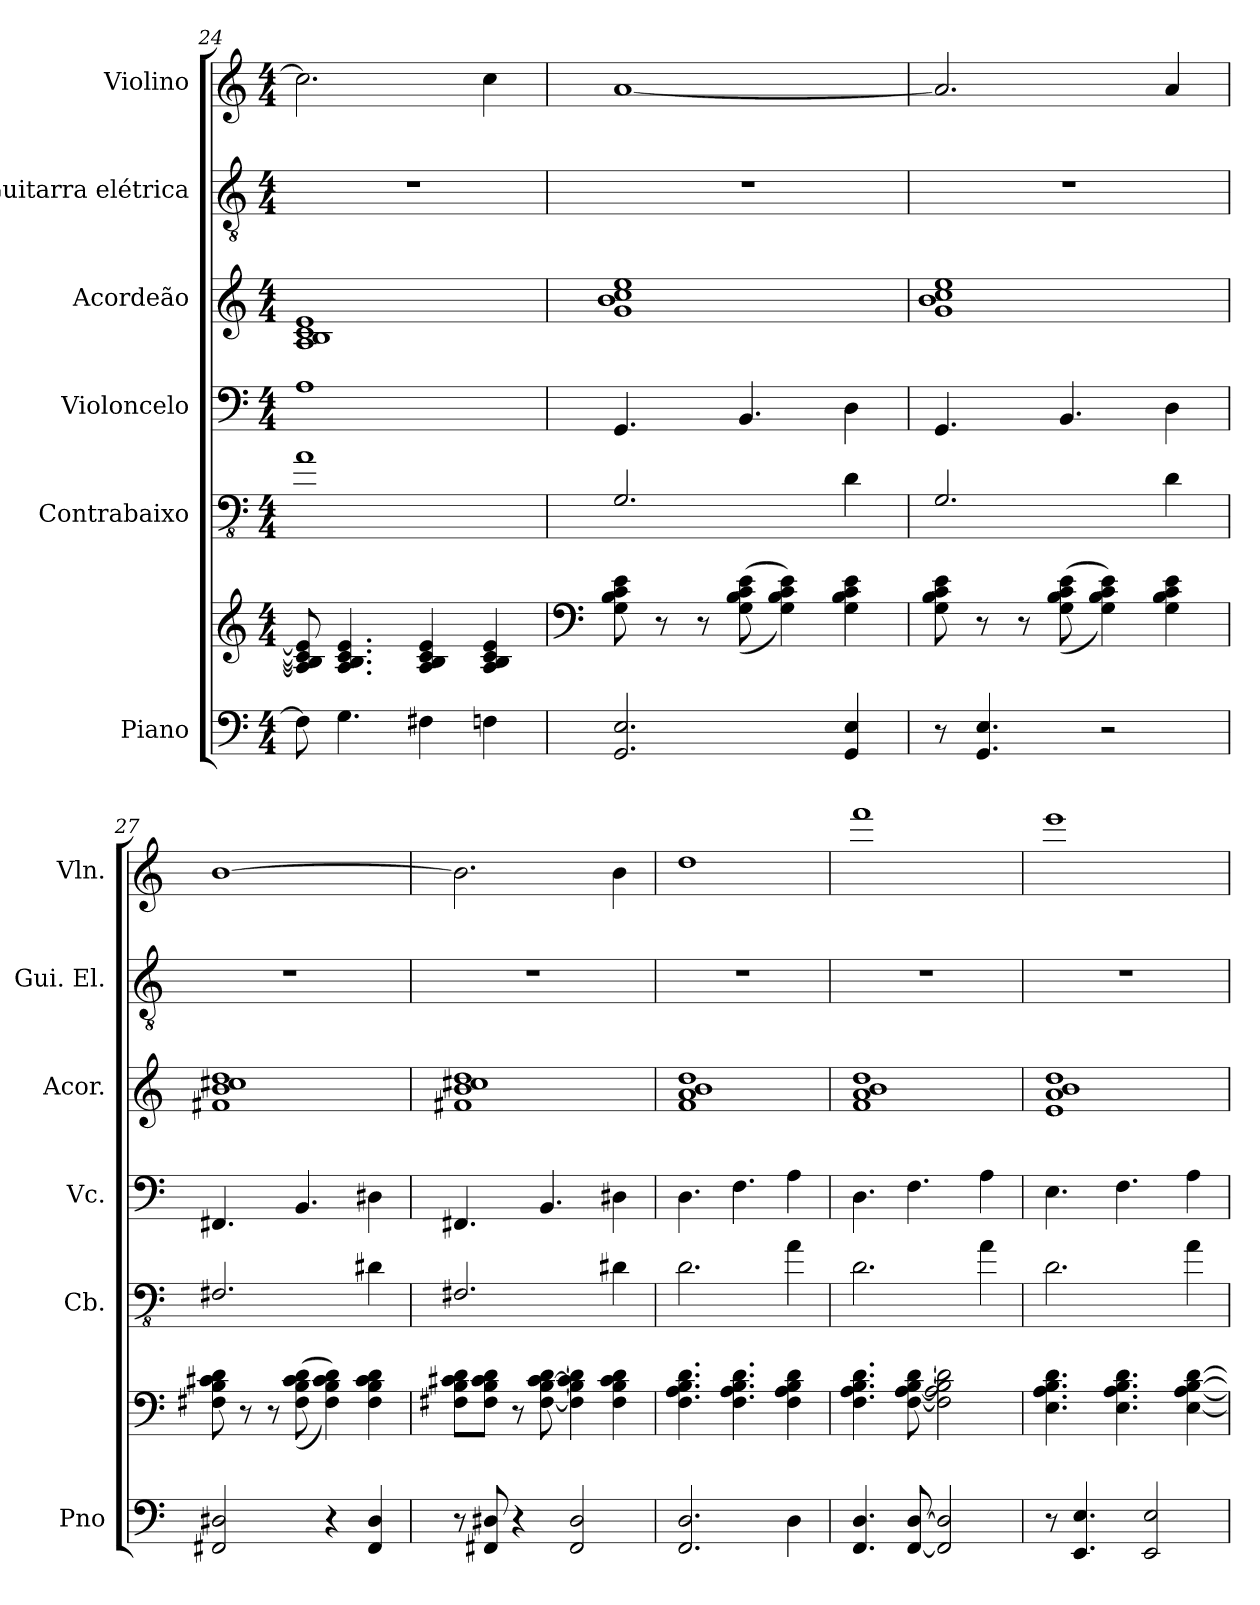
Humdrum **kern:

**kern	**kern	**kern	**kern	**kern	**kern	**kern
*part6	*part6	*part5	*part4	*part3	*part2	*part1
*staff7	*staff6	*staff5	*staff4	*staff3	*staff2	*staff1
*I"Piano	*	*I"Contrabaixo	*I"Violoncelo	*I"Acordeão	*I"Guitarra elétrica	*I"Violino
*I'Pno	*	*I'Cb.	*I'Vc.	*I'Acor.	*I'Gui. El.	*I'Vln.
*clefF4	*clefG2	*clefFv4	*clefF4	*clefG2	*clefGv2	*clefG2
*	*	*ITrd7c12	*	*	*	*
*k[]	*k[]	*k[]	*k[]	*k[]	*k[]	*k[]
*M4/4	*M4/4	*M4/4	*M4/4	*M4/4	*M4/4	*M4/4
=24	=24	=24	=24	=24	=24	=24
8F#\]	8A/] 8B/] 8c/] 8e/]	1AA	1A	1A 1B 1c 1e	1r	2.cc\]
4.G\	4.A/ 4.B/ 4.c/ 4.e/	.	.	.	.	.
4F#X\	4A/ 4B/ 4c/ 4e/	.	.	.	.	.
4Fn\	4A/ 4B/ 4c/ 4e/	.	.	.	.	4cc\
!!LO:LB:g=z
=25	=25	=25	=25	=25	=25	=25
*	*clefF4	*	*	*	*	*
2.GG/ 2.E/	8G\ 8B\ 8c\ 8e\	2.GGG/	4.GG/	1g 1b 1cc 1ee	1r	[1a
.	8r	.	.	.	.	.
.	8r	.	.	.	.	.
.	((8G\ 8B\ 8c\ 8e\	.	4.BB/	.	.	.
.	4G\ 4B\ 4c\ 4e\))	.	.	.	.	.
4GG/ 4E/	4G\ 4B\ 4c\ 4e\	4DD\	4D\	.	.	.
=26	=26	=26	=26	=26	=26	=26
8r	8G\ 8B\ 8c\ 8e\	2.GGG/	4.GG/	1g 1b 1cc 1ee	1r	2.a/]
4.GG/ 4.E/	8r	.	.	.	.	.
.	8r	.	.	.	.	.
.	((8G\ 8B\ 8c\ 8e\	.	4.BB/	.	.	.
2r	4G\ 4B\ 4c\ 4e\))	.	.	.	.	.
.	4G\ 4B\ 4c\ 4e\	4DD\	4D\	.	.	4a/
=27	=27	=27	=27	=27	=27	=27
2FF#X/ 2D#X/	8F#X\ 8B\ 8c#X\ 8d\	2.FFF#X/	4.FF#X/	1f#X 1b 1cc#X 1dd	1r	[1b
.	8r	.	.	.	.	.
.	8r	.	.	.	.	.
.	((8F#\ 8B\ 8c#\ 8d\	.	4.BB/	.	.	.
4r	4F#\ 4B\ 4c#\ 4d\))	.	.	.	.	.
4FF#/ 4D#/	4F#\ 4B\ 4c#\ 4d\	4DD#X\	4D#X\	.	.	.
=28	=28	=28	=28	=28	=28	=28
8r	8F#X\ 8B\ 8c#X\ 8d\L	2.FFF#X/	4.FF#X/	1f#X 1b 1cc#X 1dd	1r	2.b\]
8FF#X/ 8D#X/	8F#\ 8B\ 8c#\ 8d\J	.	.	.	.	.
4r	8r	.	.	.	.	.
.	[8F#\ [8B\ [8c#\ [8d\	.	4.BB/	.	.	.
2FF#/ 2D#/	4F#\] 4B\] 4c#\] 4d\]	.	.	.	.	.
.	4F#\ 4B\ 4c#\ 4d\	4DD#X\	4D#X\	.	.	4b\
=29	=29	=29	=29	=29	=29	=29
2.FF/ 2.D/	4.F\ 4.A\ 4.B\ 4.d\	2.DD\	4.D\	1f 1a 1b 1dd	1r	1dd
.	4.F\ 4.A\ 4.B\ 4.d\	.	4.F\	.	.	.
4D\	4F\ 4A\ 4B\ 4d\	4AA\	4A\	.	.	.
=30	=30	=30	=30	=30	=30	=30
4.FF/ 4.D/	4.F\ 4.A\ 4.B\ 4.d\	2.DD\	4.D\	1f 1a 1b 1dd	1r	1fff
[8FF/ [8D/	[8F\ [8A\ [8B\ [8d\	.	4.F\	.	.	.
2FF/] 2D/]	2F\] 2A\] 2B\] 2d\]	.	.	.	.	.
.	.	4AA\	4A\	.	.	.
=31	=31	=31	=31	=31	=31	=31
8r	4.E\ 4.A\ 4.B\ 4.d\	2.DD\	4.E\	1e 1a 1b 1dd	1r	1eee
4.EE/ 4.E/	.	.	.	.	.	.
.	4.E\ 4.A\ 4.B\ 4.d\	.	4.F\	.	.	.
2EE/ 2E/	.	.	.	.	.	.
.	[4E\ [4A\ [4B\ [4d\	4AA\	4A\	.	.	.
=	=	=	=	=	=	=
*-	*-	*-	*-	*-	*-	*-
